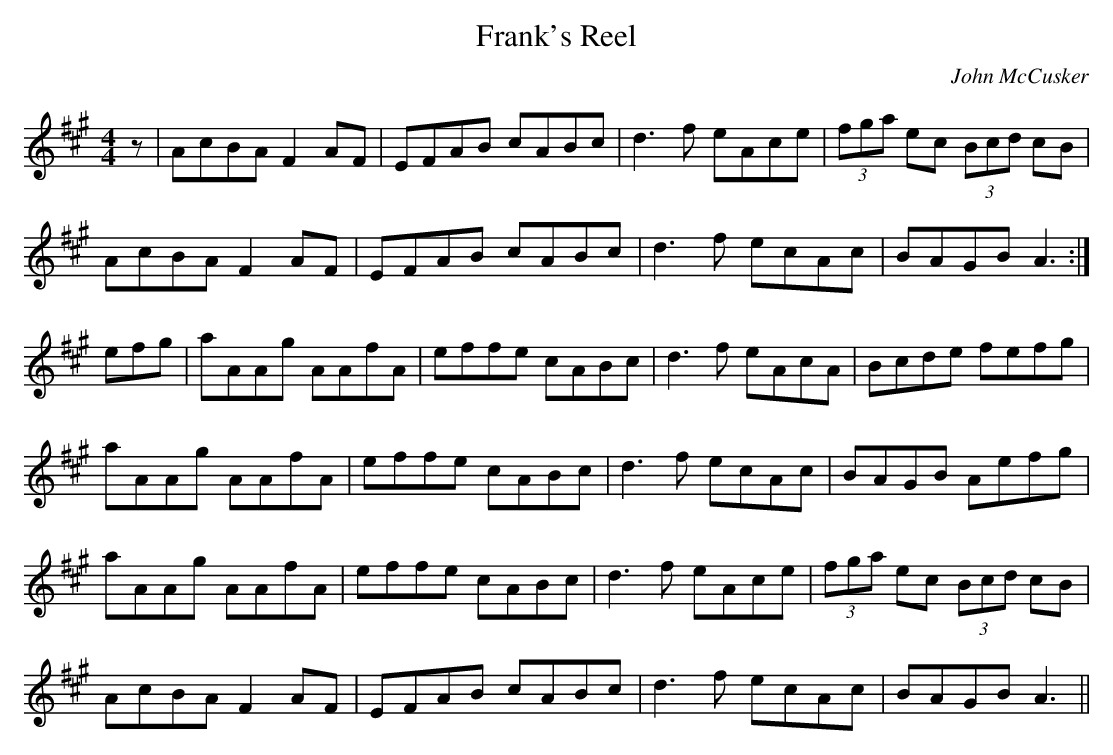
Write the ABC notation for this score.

X:1
T:Frank's Reel
C:John McCusker
M:4/4
L:1/8
K:A
z   | AcBA F2 AF | EFAB cABc | d3 f eAce | (3fga ec (3Bcd cB |
      AcBA F2 AF | EFAB cABc | d3 f ecAc |   BAGB     A3    :|
efg | aAAg AAfA  | effe cABc | d3 f eAcA |   Bcde     fefg   |
      aAAg AAfA  | effe cABc | d3 f ecAc |   BAGB     Aefg   |
      aAAg AAfA  | effe cABc | d3 f eAce | (3fga ec (3Bcd cB |
      AcBA F2 AF | EFAB cABc | d3 f ecAc |   BAGB     A3    ||
